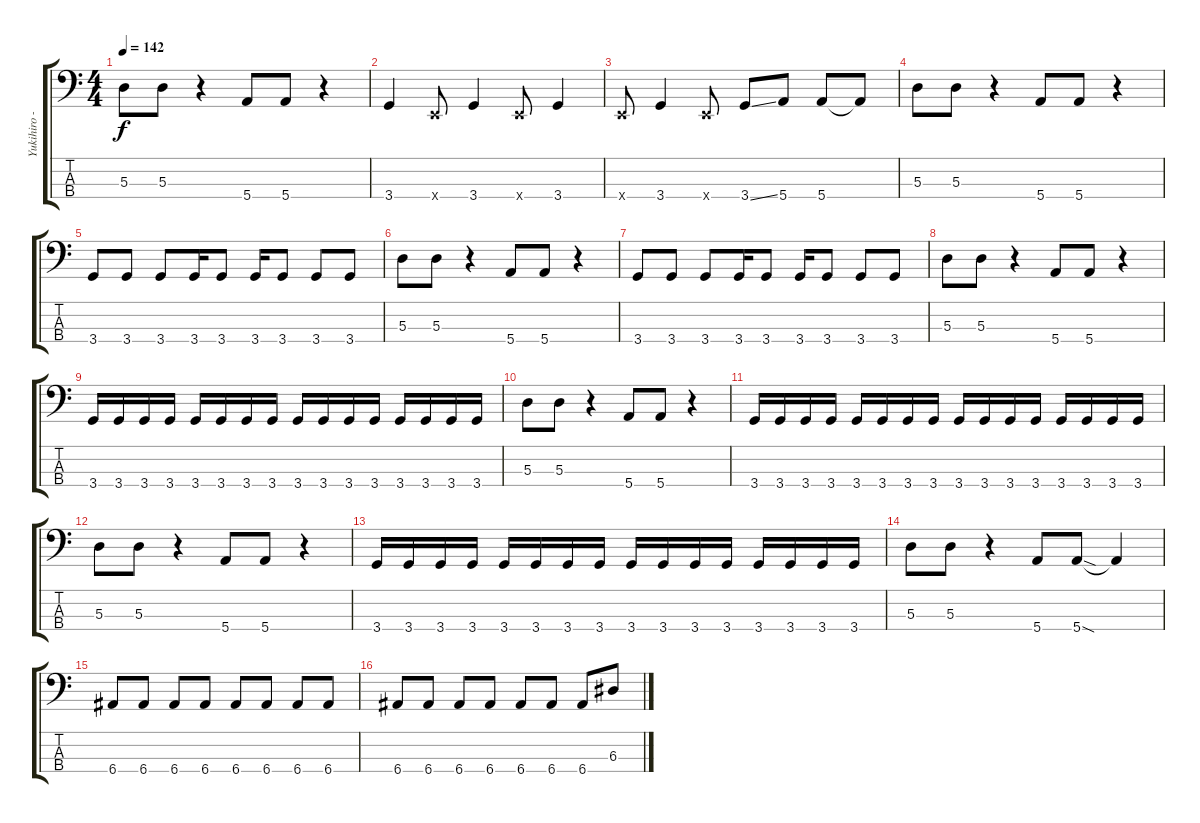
\track ("Yukihiro - Bass" "Yukihiro -") {instrument electricbasspick}
\staff {score tabs}
\tuning (G2 D2 A1 E1) {hide}
\ts (4 4)
\tempo 142
\clef f4
\ks c
5.3.8{dy f} 5.3.8 r.4 5.4.8 5.4.8 r.4 |
3.4.4 0.4{x}.8 3.4.4 0.4{x}.8 3.4.4 |
0.4{x}.8 3.4.4 0.4{x}.8 3.4{ss}.8 5.4.8 5.4.8 5.4{t}.8 |
5.3.8 5.3.8 r.4 5.4.8 5.4.8 r.4 |
3.4.8 3.4.8 3.4.8 3.4.16 3.4.8 3.4.16 3.4.8 3.4.8 3.4.8 |
5.3.8 5.3.8 r.4 5.4.8 5.4.8 r.4 |
3.4.8 3.4.8 3.4.8 3.4.16 3.4.8 3.4.16 3.4.8 3.4.8 3.4.8 |
5.3.8 5.3.8 r.4 5.4.8 5.4.8 r.4 |
3.4.16 3.4.16 3.4.16 3.4.16 3.4.16 3.4.16 3.4.16 3.4.16 3.4.16 3.4.16 3.4.16 3.4.16 3.4.16 3.4.16 3.4.16 3.4.16 |
5.3.8 5.3.8 r.4 5.4.8 5.4.8 r.4 |
3.4.16 3.4.16 3.4.16 3.4.16 3.4.16 3.4.16 3.4.16 3.4.16 3.4.16 3.4.16 3.4.16 3.4.16 3.4.16 3.4.16 3.4.16 3.4.16 |
5.3.8 5.3.8 r.4 5.4.8 5.4.8 r.4 |
3.4.16 3.4.16 3.4.16 3.4.16 3.4.16 3.4.16 3.4.16 3.4.16 3.4.16 3.4.16 3.4.16 3.4.16 3.4.16 3.4.16 3.4.16 3.4.16 |
5.3.8 5.3.8 r.4 5.4.8 5.4{sod}.8 5.4{t}.4 |
6.4.8 6.4.8 6.4.8 6.4.8 6.4.8 6.4.8 6.4.8 6.4.8 |
6.4.8 6.4.8 6.4.8 6.4.8 6.4.8 6.4.8 6.4.8 6.3.8
